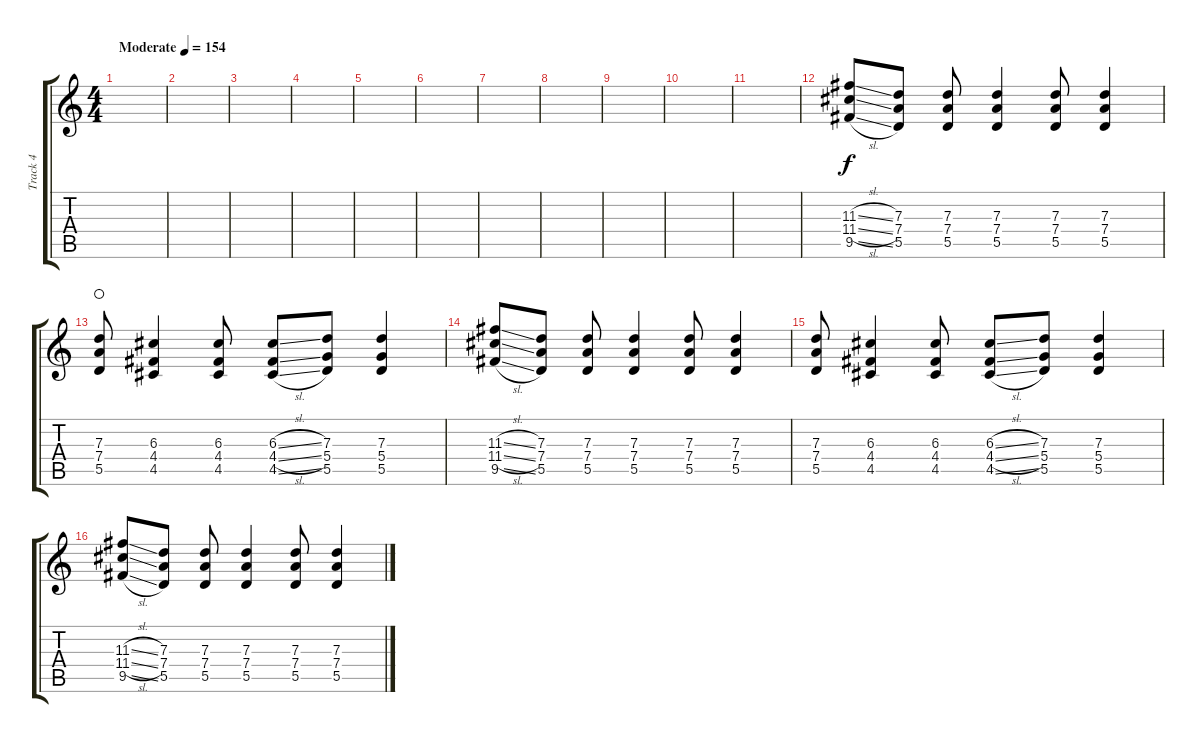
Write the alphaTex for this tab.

\track ("Track 4" "Track 4") {instrument overdrivenguitar}
\staff {score tabs}
\tuning (E4 B3 G3 D3 A2 E2) {hide}
\ts (4 4)
\tempo (154 "Moderate")
\clef g2
\ks c
|
|
|
|
|
|
|
|
|
|
|
(11.3{sl} 11.4{sl} 9.5{sl}).8 (7.3 7.4 5.5).8 (7.3 7.4 5.5).8 (7.3 7.4 5.5).4 (7.3 7.4 5.5).8 (7.3 7.4 5.5).4 |
(7.3 7.4 5.5).8{volume 13 waho} (6.3 4.4 4.5).4 (6.3 4.4 4.5).8 (6.3{sl} 4.4{sl} 4.5{sl}).8 (7.3 5.4 5.5).8 (7.3 5.4 5.5).4 |
(11.3{sl} 11.4{sl} 9.5{sl}).8 (7.3 7.4 5.5).8 (7.3 7.4 5.5).8 (7.3 7.4 5.5).4 (7.3 7.4 5.5).8 (7.3 7.4 5.5).4 |
(7.3 7.4 5.5).8{volume 4} (6.3 4.4 4.5).4 (6.3 4.4 4.5).8 (6.3{sl} 4.4{sl} 4.5{sl}).8 (7.3 5.4 5.5).8 (7.3 5.4 5.5).4 |
(11.3{sl} 11.4{sl} 9.5{sl}).8 (7.3 7.4 5.5).8 (7.3 7.4 5.5).8 (7.3 7.4 5.5).4 (7.3 7.4 5.5).8 (7.3 7.4 5.5).4
